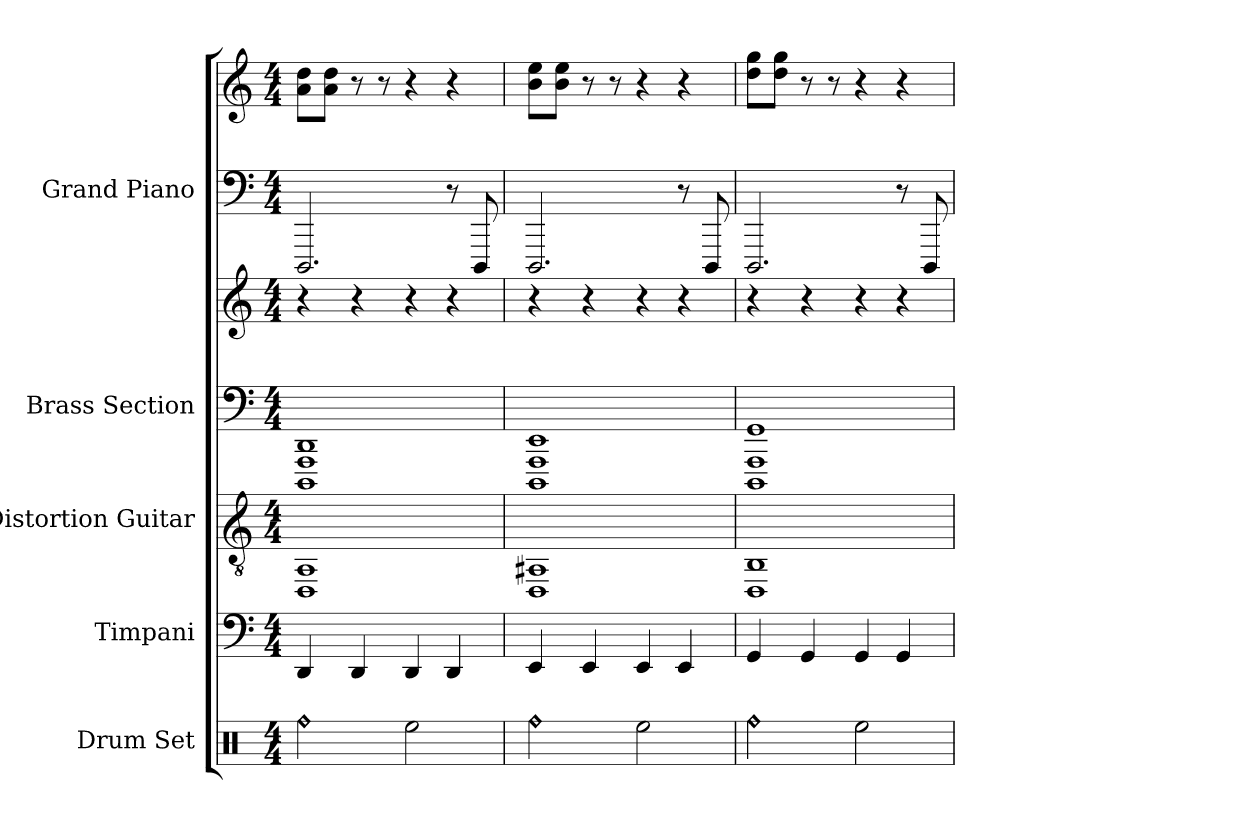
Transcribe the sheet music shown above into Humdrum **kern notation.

**kern	**kern	**kern	**kern	**kern	**kern	**kern
*part5	*part4	*part3	*part2	*part2	*part1	*part1
*staff7	*staff6	*staff5	*staff4	*staff3	*staff2	*staff1
*I"Drum Set	*I"Timpani	*I"Distortion Guitar	*I"Brass Section	*	*I"Grand Piano	*
*I'Drs.	*I'Timp.	*I'Dist. Guit.	*I'Brs. Se.	*	*I'Pno.	*
*stria5	*stria5	*stria6	*stria5	*stria5	*stria5	*stria5
*clefX	*clefF4	*clefGv2	*clefF4	*clefG2	*clefF4	*clefG2
*k[]	*k[]	*k[]	*k[]	*k[]	*k[]	*k[]
*M4/4	*M4/4	*M4/4	*M4/4	*M4/4	*M4/4	*M4/4
*MM120	*MM120	*MM120	*MM120	*MM120	*MM120	*MM120
=1	=1	=1	=1	=1	=1	=1
!LO:N:head=diamond	!	!	!	!	!	!
2Rff	4DD	1DD 1AA	1DDD 1AAA 1DD	4r	2.DDD	8dd 8aL
.	.	.	.	.	.	8dd 8aJ
.	4DD	.	.	4r	.	8r
.	.	.	.	.	.	8r
2Ree	4DD	.	.	4r	.	4r
.	4DD	.	.	4r	8r	4r
.	.	.	.	.	8DDD	.
=2	=2	=2	=2	=2	=2	=2
!LO:N:head=diamond	!	!	!	!	!	!
2Rff	4EE	1AA#X 1DD	1DDD 1AAA 1EE	4r	2.DDD	8ee 8bL
.	.	.	.	.	.	8ee 8bJ
.	4EE	.	.	4r	.	8r
.	.	.	.	.	.	8r
2Ree	4EE	.	.	4r	.	4r
.	4EE	.	.	4r	8r	4r
.	.	.	.	.	8DDD	.
=3	=3	=3	=3	=3	=3	=3
!LO:N:head=diamond	!	!	!	!	!	!
2Rff	4GG	1BB 1DD	1DDD 1AAA 1GG	4r	2.DDD	8gg 8ddL
.	.	.	.	.	.	8gg 8ddJ
.	4GG	.	.	4r	.	8r
.	.	.	.	.	.	8r
2Ree	4GG	.	.	4r	.	4r
.	4GG	.	.	4r	8r	4r
.	.	.	.	.	8DDD	.
=	=	=	=	=	=	=
*-	*-	*-	*-	*-	*-	*-
